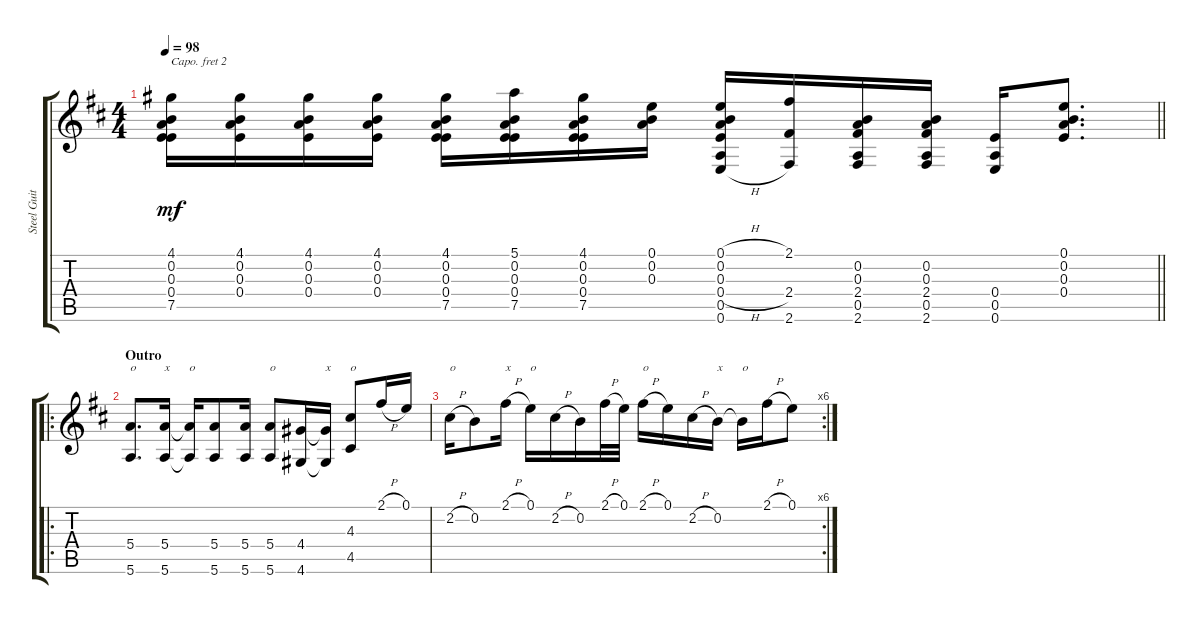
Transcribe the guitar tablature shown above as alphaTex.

\track ("Steel Guitar" "Steel Guit") {instrument acousticguitarsteel}
\staff {score tabs}
\capo 2
\tuning (D4 A3 G3 D3 G2 D2) {hide}
\ts (4 4)
\tempo 98
\clef g2
\barLineRight lightlight
\ks d
(4.1 0.2 0.3 0.4 7.5).16{dy mf} (4.1 0.2 0.3 0.4).16 (4.1 0.2 0.3 0.4).16 (4.1 0.2 0.3 0.4).16 (4.1 0.2 0.3 0.4 7.5).16 (5.1 0.2 0.3 0.4 7.5).16 (4.1 0.2 0.3 0.4 7.5).16 (0.1 0.2 0.3).16 (0.1{h} 0.2 0.3 0.4{h} 0.5 0.6{h}).16 (2.1 2.4 2.6).16 (0.2 0.3 2.4 0.5 2.6).16 (0.2 0.3 2.4 0.5 2.6).16 (0.4 0.5 0.6).16 (0.1 0.2 0.3 0.4).8{d} |
\ro
\section ("" "Outro")
(5.4 5.6).8{d txt "o"} (5.4 5.6).16{txt "x"} (5.4{t} 5.6{t}).16{txt "o"} (5.4 5.6).8 (5.4 5.6).16 (5.4 5.6).8{txt "o"} (4.4 4.6).16 (4.4{t} 4.6{t}).16{txt "x"} (4.3 4.5).8{txt "o"} 2.1{h}.16 0.1.16 |
\rc 6
2.2{h}.16{txt "o"} 0.2.8 2.1{h}.16{txt "x"} 0.1.16{txt "o"} 2.2{h}.16 0.2.16 2.1{h}.32 0.1.32 2.1{h}.16{txt "o"} 0.1.16 2.2{h}.16 0.2.16{txt "x"} 0.2{t}.16{txt "o"} 2.1{h}.16 0.1.8
